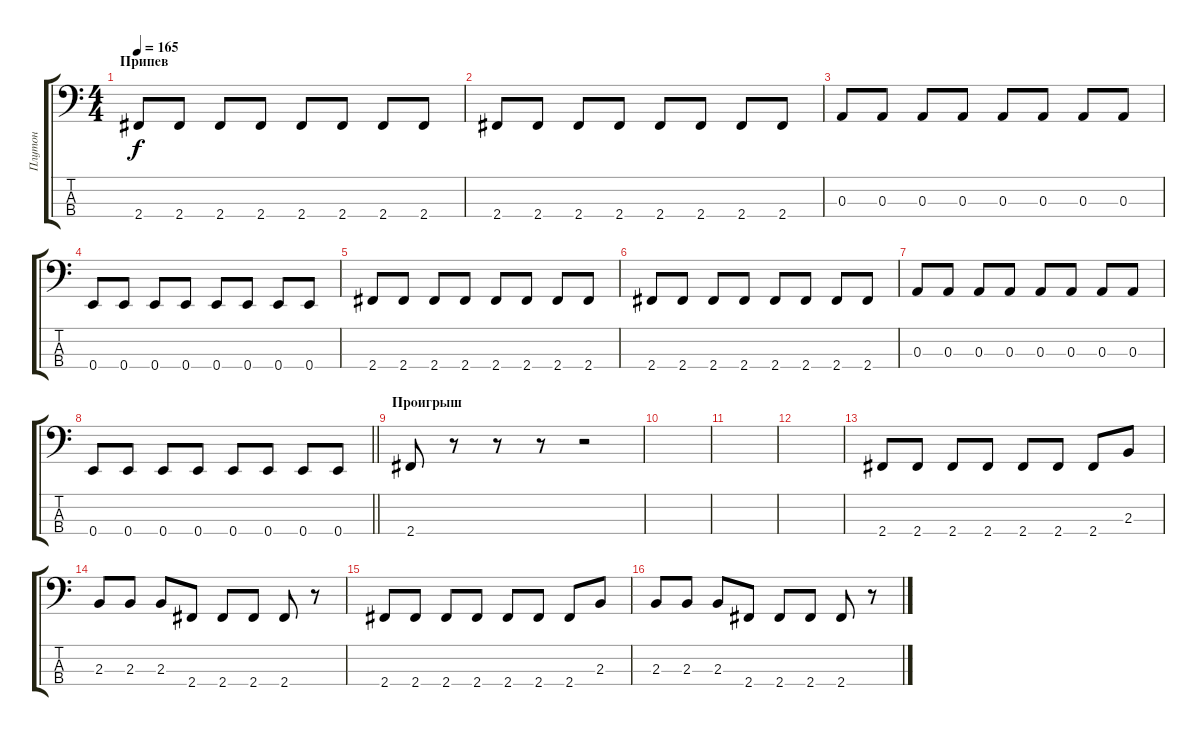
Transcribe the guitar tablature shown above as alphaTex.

\track ("Плутон" "Плутон") {instrument electricbassfinger}
\staff {score tabs}
\tuning (G2 D2 A1 E1) {hide}
\ts (4 4)
\section ("" "Припев")
\tempo 165
\clef f4
\ks c
2.4.8{dy f} 2.4.8 2.4.8 2.4.8 2.4.8 2.4.8 2.4.8 2.4.8 |
2.4.8 2.4.8 2.4.8 2.4.8 2.4.8 2.4.8 2.4.8 2.4.8 |
0.3.8 0.3.8 0.3.8 0.3.8 0.3.8 0.3.8 0.3.8 0.3.8 |
0.4.8 0.4.8 0.4.8 0.4.8 0.4.8 0.4.8 0.4.8 0.4.8 |
2.4.8 2.4.8 2.4.8 2.4.8 2.4.8 2.4.8 2.4.8 2.4.8 |
2.4.8 2.4.8 2.4.8 2.4.8 2.4.8 2.4.8 2.4.8 2.4.8 |
0.3.8 0.3.8 0.3.8 0.3.8 0.3.8 0.3.8 0.3.8 0.3.8 |
\barLineRight lightlight
0.4.8 0.4.8 0.4.8 0.4.8 0.4.8 0.4.8 0.4.8 0.4.8 |
\section ("" "Проигрыш")
2.4.8 r.8 r.8 r.8 r.2 |
|
|
|
2.4.8 2.4.8 2.4.8 2.4.8 2.4.8 2.4.8 2.4.8 2.3.8 |
2.3.8 2.3.8 2.3.8 2.4.8 2.4.8 2.4.8 2.4.8 r.8 |
2.4.8 2.4.8 2.4.8 2.4.8 2.4.8 2.4.8 2.4.8 2.3.8 |
2.3.8 2.3.8 2.3.8 2.4.8 2.4.8 2.4.8 2.4.8 r.8
